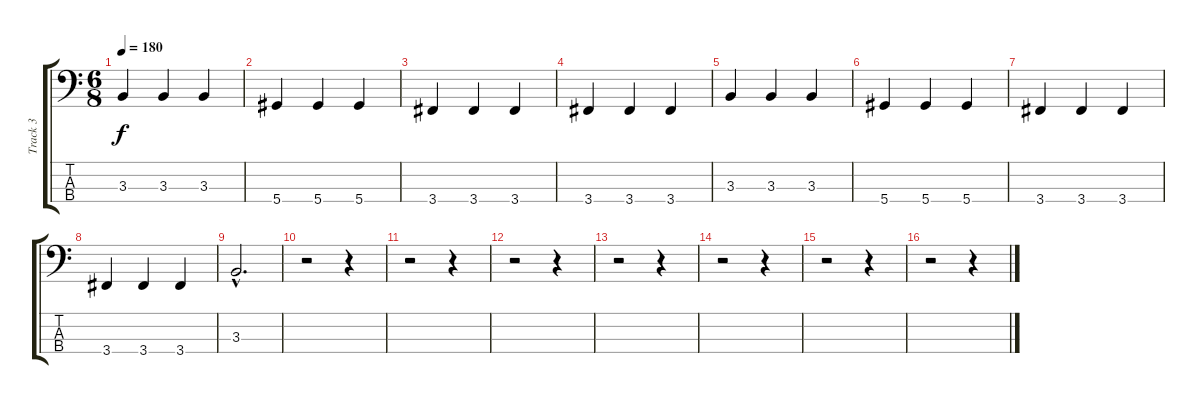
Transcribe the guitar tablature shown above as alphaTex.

\track ("Track 3" "Track 3") {instrument acousticguitarnylon}
\staff {score tabs}
\tuning (Gb2 Db2 Ab1 Eb1) {hide}
\ts (6 8)
\tempo 180
\clef f4
\ks c
3.3.4{dy f} 3.3.4 3.3.4 |
5.4.4 5.4.4 5.4.4 |
3.4.4 3.4.4 3.4.4 |
3.4.4 3.4.4 3.4.4 |
3.3.4 3.3.4 3.3.4 |
5.4.4 5.4.4 5.4.4 |
3.4.4 3.4.4 3.4.4 |
3.4.4 3.4.4 3.4.4 |
3.3{hac}.2{d} |
r.2 r.4 |
r.2 r.4 |
r.2 r.4 |
r.2 r.4 |
r.2 r.4 |
r.2 r.4 |
r.2 r.4
